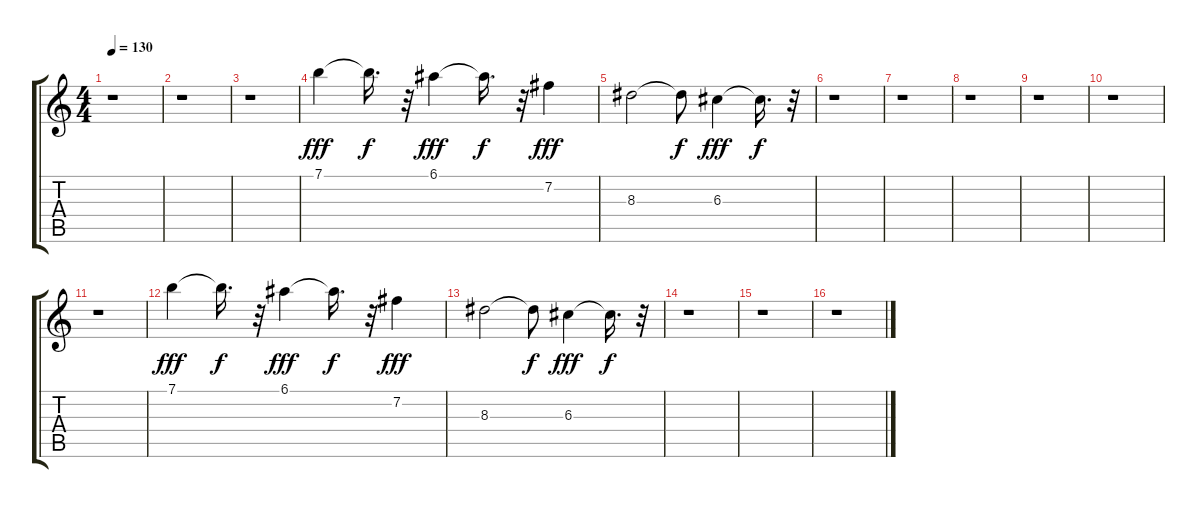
\track "" {instrument electricguitarclean}
\staff {score tabs}
\tuning (E4 B3 G3 D3 A2 E2) {hide}
\ts (4 4)
\tempo 130
\clef g2
\ks c
r.1{dy fff} |
r.1 |
r.1 |
7.1.4 7.1{t}.16{d dy f} r.32 6.1.4{dy fff} 6.1{t}.16{d dy f} r.32 7.2.4{dy fff} |
8.3.2 8.3{t}.8{dy f} 6.3.4{dy fff} 6.3{t}.16{d dy f} r.32 |
r.1 |
r.1 |
r.1 |
r.1 |
r.1 |
r.1 |
7.1.4{dy fff} 7.1{t}.16{d dy f} r.32 6.1.4{dy fff} 6.1{t}.16{d dy f} r.32 7.2.4{dy fff} |
8.3.2 8.3{t}.8{dy f} 6.3.4{dy fff} 6.3{t}.16{d dy f} r.32 |
r.1 |
r.1 |
r.1
